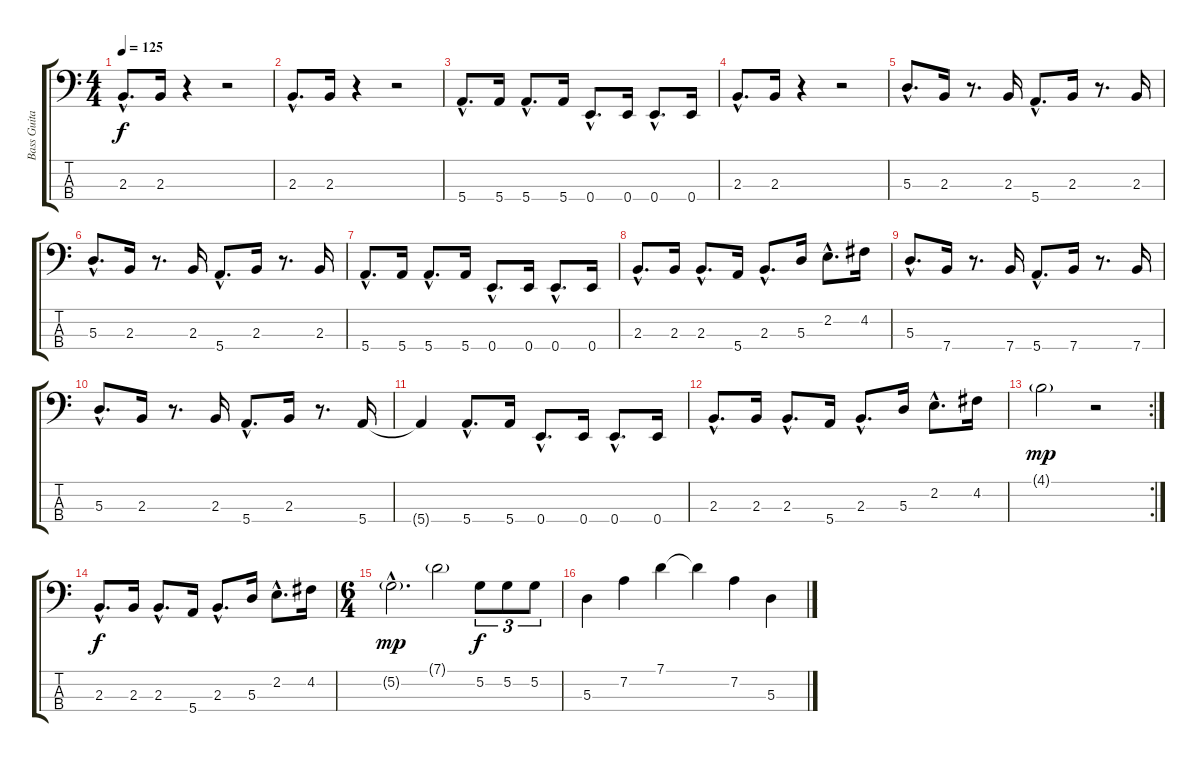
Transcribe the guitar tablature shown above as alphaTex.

\track ("Bass Guitar" "Bass Guita") {instrument electricbasspick}
\staff {score tabs}
\tuning (G2 D2 A1 E1) {hide}
\ts (4 4)
\tempo 125
\clef f4
\ks c
2.3{hac}.8{d dy f} 2.3.16 r.4 r.2 |
2.3{hac}.8{d} 2.3.16 r.4 r.2 |
5.4{hac}.8{d} 5.4.16 5.4{hac}.8{d} 5.4.16 0.4{hac}.8{d} 0.4.16 0.4{hac}.8{d} 0.4.16 |
2.3{hac}.8{d} 2.3.16 r.4 r.2 |
5.3{hac}.8{d} 2.3.16 r.8{d} 2.3.16 5.4{hac}.8{d} 2.3.16 r.8{d} 2.3.16 |
5.3{hac}.8{d} 2.3.16 r.8{d} 2.3.16 5.4{hac}.8{d} 2.3.16 r.8{d} 2.3.16 |
5.4{hac}.8{d} 5.4.16 5.4{hac}.8{d} 5.4.16 0.4{hac}.8{d} 0.4.16 0.4{hac}.8{d} 0.4.16 |
2.3{hac}.8{d} 2.3.16 2.3{hac}.8{d} 5.4.16 2.3{hac}.8{d} 5.3.16 2.2{hac}.8{d} 4.2.16 |
5.3{hac}.8{d} 7.4.16 r.8{d} 7.4.16 5.4{hac}.8{d} 7.4.16 r.8{d} 7.4.16 |
5.3{hac}.8{d} 2.3.16 r.8{d} 2.3.16 5.4{hac}.8{d} 2.3.16 r.8{d} 5.4.16 |
5.4{t}.4 5.4{hac}.8{d} 5.4.16 0.4{hac}.8{d} 0.4.16 0.4{hac}.8{d} 0.4.16 |
2.3{hac}.8{d} 2.3.16 2.3{hac}.8{d} 5.4.16 2.3{hac}.8{d} 5.3.16 2.2{hac}.8{d} 4.2.16 |
\rc 2
4.1{g}.2{dy mp} r.2 |
2.3{hac}.8{d dy f} 2.3.16 2.3{hac}.8{d} 5.4.16 2.3{hac}.8{d} 5.3.16 2.2{hac}.8{d} 4.2.16 |
\ts (6 4)
5.2{g hac}.2{d dy mp} 7.1{g}.2 5.2.8{tu (3 2) dy f} 5.2.8{tu (3 2)} 5.2.8{tu (3 2)} |
5.3.4 7.2.4 7.1.4 7.1{t}.4 7.2.4 5.3.4
